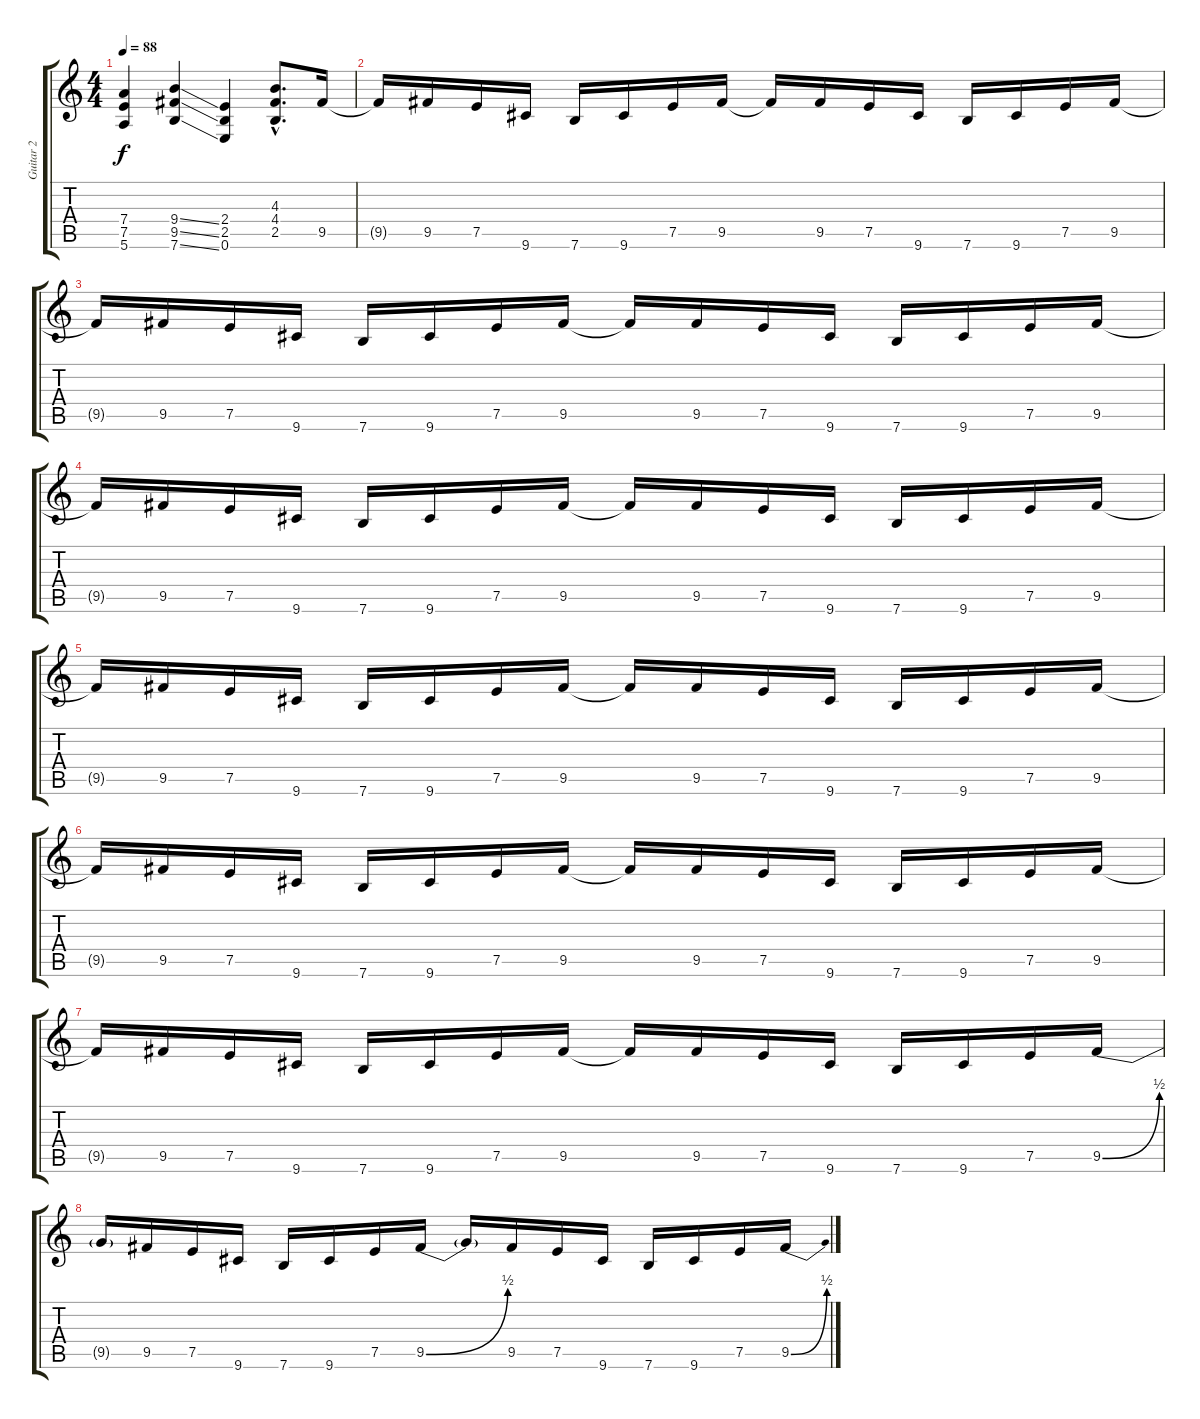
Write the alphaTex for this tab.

\track ("Guitar 2" "Guitar 2") {instrument overdrivenguitar}
\staff {score tabs}
\tuning (E4 B3 G3 D3 A2 E2) {hide}
\ts (4 4)
\tempo 88
\clef g2
\ks c
(7.4 7.5 5.6).4{dy f} (9.4{ss} 9.5{ss} 7.6{ss}).4 (2.4 2.5 0.6).4 (4.3{hac} 4.4{hac} 2.5{hac}).8{d} 9.5.16 |
9.5{t}.16 9.5.16 7.5.16 9.6.16 7.6.16 9.6.16 7.5.16 9.5.16 9.5{t}.16 9.5.16 7.5.16 9.6.16 7.6.16 9.6.16 7.5.16 9.5.16 |
9.5{t}.16 9.5.16 7.5.16 9.6.16 7.6.16 9.6.16 7.5.16 9.5.16 9.5{t}.16 9.5.16 7.5.16 9.6.16 7.6.16 9.6.16 7.5.16 9.5.16 |
9.5{t}.16 9.5.16 7.5.16 9.6.16 7.6.16 9.6.16 7.5.16 9.5.16 9.5{t}.16 9.5.16 7.5.16 9.6.16 7.6.16 9.6.16 7.5.16 9.5.16 |
9.5{t}.16 9.5.16 7.5.16 9.6.16 7.6.16 9.6.16 7.5.16 9.5.16 9.5{t}.16 9.5.16 7.5.16 9.6.16 7.6.16 9.6.16 7.5.16 9.5.16 |
9.5{t}.16 9.5.16 7.5.16 9.6.16 7.6.16 9.6.16 7.5.16 9.5.16 9.5{t}.16 9.5.16 7.5.16 9.6.16 7.6.16 9.6.16 7.5.16 9.5.16 |
9.5{t}.16 9.5.16 7.5.16 9.6.16 7.6.16 9.6.16 7.5.16 9.5.16 9.5{t}.16 9.5.16 7.5.16 9.6.16 7.6.16 9.6.16 7.5.16 9.5{be (bend 0 0 60 2)}.16 |
9.5{t}.16 9.5.16 7.5.16 9.6.16 7.6.16 9.6.16 7.5.16 9.5{be (bend 0 0 60 2)}.16 9.5{t}.16 9.5.16 7.5.16 9.6.16 7.6.16 9.6.16 7.5.16 9.5{be (bend 0 0 60 2)}.16
